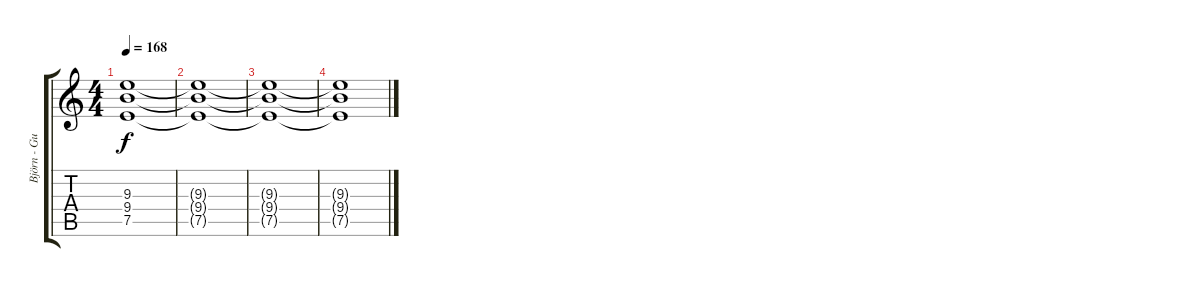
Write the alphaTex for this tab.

\track ("Björn - Guitar 2" "Björn - Gu") {instrument distortionguitar}
\staff {score tabs}
\tuning (E4 B3 G3 D3 A2 E2) {hide}
\ts (4 4)
\tempo 168
\clef g2
\ks c
(9.3{t} 9.4{t} 7.5{t}).1{dy f volume 3} |
(9.3{t} 9.4{t} 7.5{t}).1 |
(9.3{t} 9.4{t} 7.5{t}).1 |
(9.3{t} 9.4{t} 7.5{t}).1
